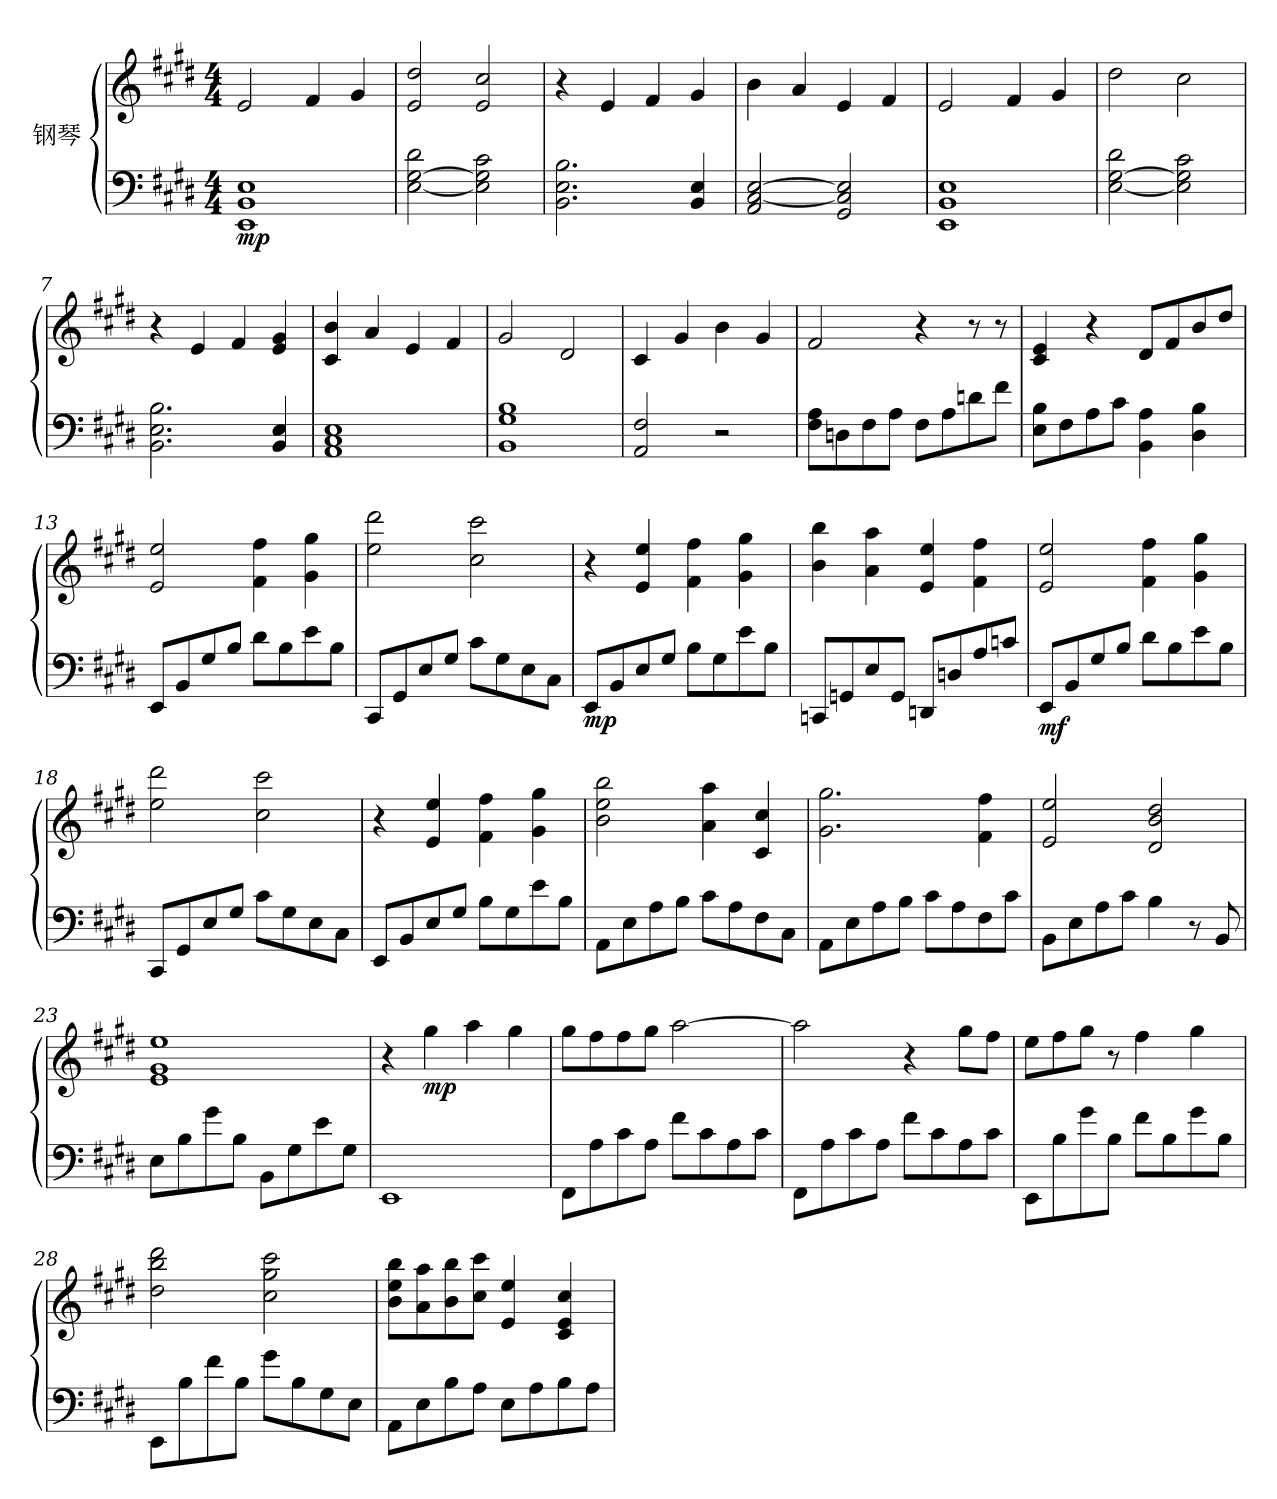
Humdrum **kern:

**kern	**kern	**dynam
*part1	*part1	*part1
*staff2	*staff1	*staff1/2
*I"钢琴	*	*
*clefF4	*clefG2	*
*k[f#c#g#d#]	*k[f#c#g#d#]	*
*M4/4	*M4/4	*
*MM74	*MM74	*
=1	=1	=1
!	!	!LO:DY:b=2
1EE 1BB 1E	2e/	mp
.	4f#/	.
.	4g#/	.
=2	=2	=2
[2E\ [2G#\ 2d#\	2e/ 2dd#/	.
2E\] 2G#\] 2c#\	2e/ 2cc#/	.
=3	=3	=3
2.BB\ 2.E\ 2.B\	4r	.
.	4e/	.
.	4f#/	.
4BB/ 4E/	4g#/	.
=4	=4	=4
2AA/ [2C#/ [2E/	4b\	.
.	4a/	.
2GG#/ 2C#/] 2E/]	4e/	.
.	4f#/	.
!!LO:LB:g=z
=5	=5	=5
1EE 1BB 1E	2e/	.
.	4f#/	.
.	4g#/	.
=6	=6	=6
[2E\ [2G#\ 2d#\	2dd#\	.
2E\] 2G#\] 2c#\	2cc#\	.
=7	=7	=7
2.BB\ 2.E\ 2.B\	4r	.
.	4e/	.
.	4f#/	.
4BB/ 4E/	4e/ 4g#/	.
=8	=8	=8
1AA 1C# 1E	4c#/ 4b/	.
.	4a/	.
.	4e/	.
.	4f#/	.
!!LO:LB:g=z
=9	=9	=9
1BB 1G# 1B	2g#/	.
.	2d#/	.
=10	=10	=10
2AA/ 2F#/	4c#/	.
.	4g#/	.
2r	4b\	.
.	4g#/	.
=11	=11	=11
8F#\ 8A\L	2f#/	.
8Dn\	.	.
8F#\	.	.
8A\J	.	.
8F#\L	4r	.
8A\	.	.
8dn\	8r	.
8f#\J	8r	.
=12	=12	=12
8E\ 8B\L	4c#/ 4e/	.
8F#\	.	.
8A\	4r	.
8c#\J	.	.
4BB\ 4A\	8d#/L	.
.	8f#/	.
4D#\ 4B\	8b/	.
.	8dd#/J	.
!!LO:LB:g=z
=13	=13	=13
!	!	!LO:DY:b=2
!	!	!LO:DY:n=1:b
8EE/L	2e/ 2ee/	mf f
8BB/	.	.
8G#/	.	.
8B/J	.	.
8d#\L	4f#\ 4ff#\	.
8B\	.	.
8e\	4g#\ 4gg#\	.
8B\J	.	.
=14	=14	=14
8CC#/L	2ee\ 2ddd#\	.
8GG#/	.	.
8E/	.	.
8G#/J	.	.
8c#\L	2cc#\ 2ccc#\	.
8G#\	.	.
8E\	.	.
8C#\J	.	.
=15	=15	=15
!	!	!LO:DY:b=2
8EE/L	4r	mp
8BB/	.	.
8E/	4e/ 4ee/	.
8G#/J	.	.
8B\L	4f#\ 4ff#\	.
8G#\	.	.
8e\	4g#\ 4gg#\	.
8B\J	.	.
=16	=16	=16
8CCn/L	4b\ 4bb\	.
8GGn/	.	.
8E/	4a\ 4aa\	.
8GG/J	.	.
8DDn/L	4e/ 4ee/	.
8Dn/	.	.
8A/	4f#\ 4ff#\	.
8cn/J	.	.
!!LO:LB:g=z
=17	=17	=17
!	!	!LO:DY:b=2
8EE/L	2e/ 2ee/	mf
8BB/	.	.
8G#/	.	.
8B/J	.	.
8d#\L	4f#\ 4ff#\	.
8B\	.	.
8e\	4g#\ 4gg#\	.
8B\J	.	.
=18	=18	=18
8CC#/L	2ee\ 2ddd#\	.
8GG#/	.	.
8E/	.	.
8G#/J	.	.
8c#\L	2cc#\ 2ccc#\	.
8G#\	.	.
8E\	.	.
8C#\J	.	.
=19	=19	=19
8EE/L	4r	.
8BB/	.	.
8E/	4e/ 4ee/	.
8G#/J	.	.
8B\L	4f#\ 4ff#\	.
8G#\	.	.
8e\	4g#\ 4gg#\	.
8B\J	.	.
=20	=20	=20
8AA\L	2b\ 2ee\ 2bb\	.
8E\	.	.
8A\	.	.
8B\J	.	.
8c#\L	4a\ 4aa\	.
8A\	.	.
8F#\	4c#/ 4cc#/	.
8C#\J	.	.
!!LO:PB:g=z
=21	=21	=21
8AA\L	2.g#\ 2.gg#\	.
8E\	.	.
8A\	.	.
8B\J	.	.
8c#\L	.	.
8A\	.	.
8F#\	4f#\ 4ff#\	.
8c#\J	.	.
=22	=22	=22
8BB\L	2e/ 2ee/	.
8E\	.	.
8A\	.	.
8c#\J	.	.
4B\	2d#/ 2b/ 2dd#/	.
8r	.	.
8BB/	.	.
=23	=23	=23
8E\L	1e 1g# 1ee	.
8B\	.	.
8g#\	.	.
8B\J	.	.
8BB\L	.	.
8G#\	.	.
8e\	.	.
8G#\J	.	.
=24	=24	=24
1EE	4r	.
!	!	!LO:DY:b
.	4gg#\	mp
.	4aa\	.
.	4gg#\	.
!!LO:LB:g=z
=25	=25	=25
8FF#\L	8gg#\L	.
8A\	8ff#\	.
8c#\	8ff#\	.
8A\J	8gg#\J	.
8f#\L	[2aa\	.
8c#\	.	.
8A\	.	.
8c#\J	.	.
=26	=26	=26
8FF#\L	2aa\]	.
8A\	.	.
8c#\	.	.
8A\J	.	.
8f#\L	4r	.
8c#\	.	.
8A\	8gg#\L	.
8c#\J	8ff#\J	.
=27	=27	=27
8EE\L	8ee\L	.
8B\	8ff#\	.
8g#\	8gg#\J	.
8B\J	8r	.
8f#\L	4ff#\	.
8B\	.	.
8g#\	4gg#\	.
8B\J	.	.
=28	=28	=28
8EE\L	2dd#\ 2bb\ 2ddd#\	.
8B\	.	.
8f#\	.	.
8B\J	.	.
8g#\L	2cc#\ 2gg#\ 2ccc#\	.
8B\	.	.
8G#\	.	.
8E\J	.	.
!!LO:LB:g=z
=29	=29	=29
8AA\L	8b\ 8ee\ 8bb\L	.
8E\	8a\ 8aa\	.
8B\	8b\ 8bb\	.
8A\J	8cc#\ 8ccc#\J	.
8E\L	4e/ 4ee/	.
8A\	.	.
8B\	4c#/ 4e/ 4cc#/	.
8A\J	.	.
=	=	=
*-	*-	*-
